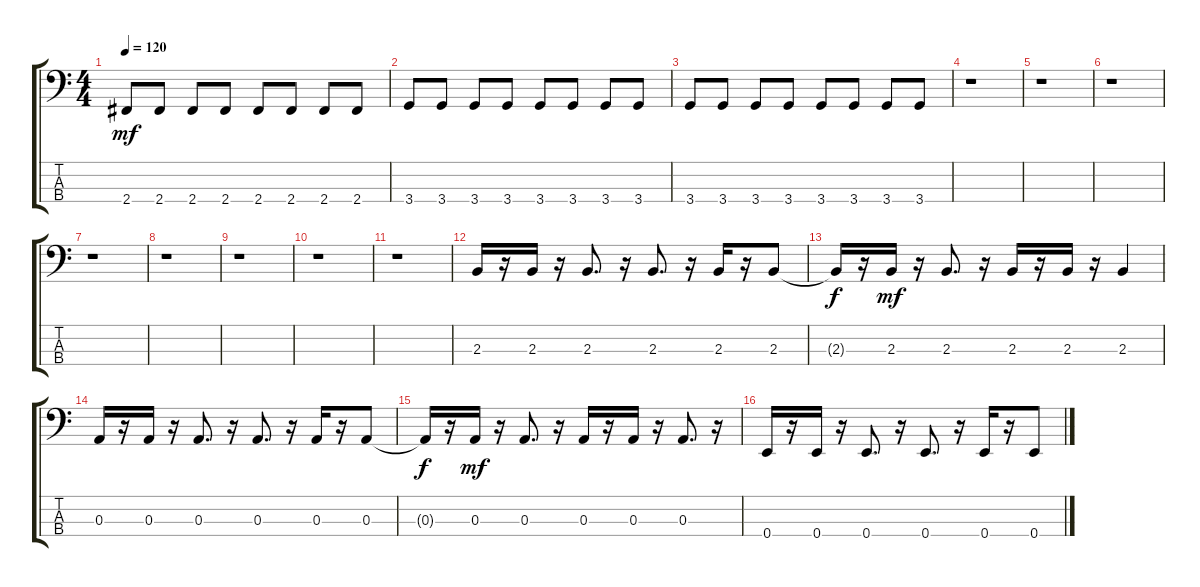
\track "" {instrument electricbasspick}
\staff {score tabs}
\tuning (G2 D2 A1 E1) {hide}
\ts (4 4)
\tempo 120
\clef f4
\ks c
2.4.8{dy mf} 2.4.8 2.4.8 2.4.8 2.4.8 2.4.8 2.4.8 2.4.8 |
3.4.8 3.4.8 3.4.8 3.4.8 3.4.8 3.4.8 3.4.8 3.4.8 |
3.4.8 3.4.8 3.4.8 3.4.8 3.4.8 3.4.8 3.4.8 3.4.8 |
r.1 |
r.1 |
r.1 |
r.1 |
r.1 |
r.1 |
r.1 |
r.1 |
2.3.16 r.16 2.3.16 r.16 2.3.8{d} r.16 2.3.8{d} r.16 2.3.16 r.16 2.3.8 |
2.3{t}.16{dy f} r.16 2.3.16{dy mf} r.16 2.3.8{d} r.16 2.3.16 r.16 2.3.16 r.16 2.3.4 |
0.3.16 r.16 0.3.16 r.16 0.3.8{d} r.16 0.3.8{d} r.16 0.3.16 r.16 0.3.8 |
0.3{t}.16{dy f} r.16 0.3.16{dy mf} r.16 0.3.8{d} r.16 0.3.16 r.16 0.3.16 r.16 0.3.8{d} r.16 |
0.4.16 r.16 0.4.16 r.16 0.4.8{d} r.16 0.4.8{d} r.16 0.4.16 r.16 0.4.8
